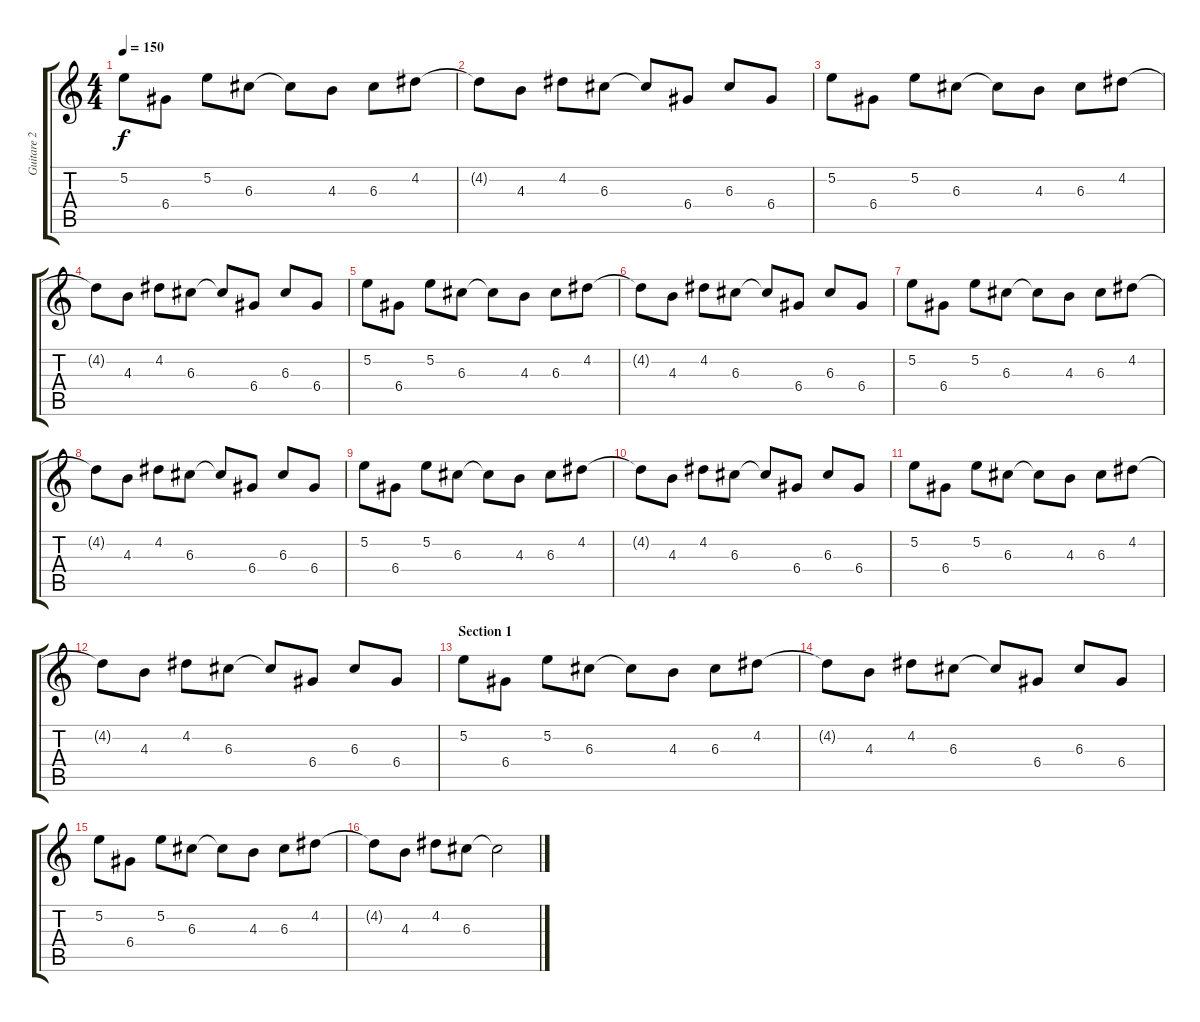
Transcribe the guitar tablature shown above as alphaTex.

\track ("Guitare 2" "Guitare 2") {instrument electricguitarclean}
\staff {score tabs}
\tuning (E4 B3 G3 D3 A2 E2) {hide}
\ts (4 4)
\tempo 150
\clef g2
\ks c
5.2.8{dy f} 6.4.8 5.2.8 6.3.8 6.3{t}.8 4.3.8 6.3.8 4.2.8 |
4.2{t}.8 4.3.8 4.2.8 6.3.8 6.3{t}.8 6.4.8 6.3.8 6.4.8 |
5.2.8 6.4.8 5.2.8 6.3.8 6.3{t}.8 4.3.8 6.3.8 4.2.8 |
4.2{t}.8 4.3.8 4.2.8 6.3.8 6.3{t}.8 6.4.8 6.3.8 6.4.8 |
5.2.8{volume 9} 6.4.8 5.2.8 6.3.8 6.3{t}.8 4.3.8 6.3.8 4.2.8 |
4.2{t}.8 4.3.8 4.2.8 6.3.8 6.3{t}.8 6.4.8 6.3.8 6.4.8 |
5.2.8{volume 7} 6.4.8 5.2.8 6.3.8 6.3{t}.8 4.3.8 6.3.8 4.2.8 |
4.2{t}.8 4.3.8 4.2.8 6.3.8 6.3{t}.8 6.4.8 6.3.8 6.4.8 |
5.2.8{volume 5} 6.4.8 5.2.8 6.3.8 6.3{t}.8 4.3.8 6.3.8 4.2.8 |
4.2{t}.8 4.3.8 4.2.8 6.3.8 6.3{t}.8 6.4.8 6.3.8 6.4.8 |
5.2.8{volume 3} 6.4.8 5.2.8 6.3.8 6.3{t}.8 4.3.8 6.3.8 4.2.8 |
4.2{t}.8 4.3.8 4.2.8 6.3.8 6.3{t}.8 6.4.8 6.3.8 6.4.8 |
\section ("" "Section 1")
5.2.8{volume 2} 6.4.8 5.2.8 6.3.8 6.3{t}.8 4.3.8 6.3.8 4.2.8 |
4.2{t}.8 4.3.8 4.2.8 6.3.8 6.3{t}.8 6.4.8 6.3.8 6.4.8 |
5.2.8{volume 0} 6.4.8 5.2.8 6.3.8 6.3{t}.8 4.3.8 6.3.8 4.2.8 |
4.2{t}.8 4.3.8 4.2.8 6.3.8 6.3{t}.2
